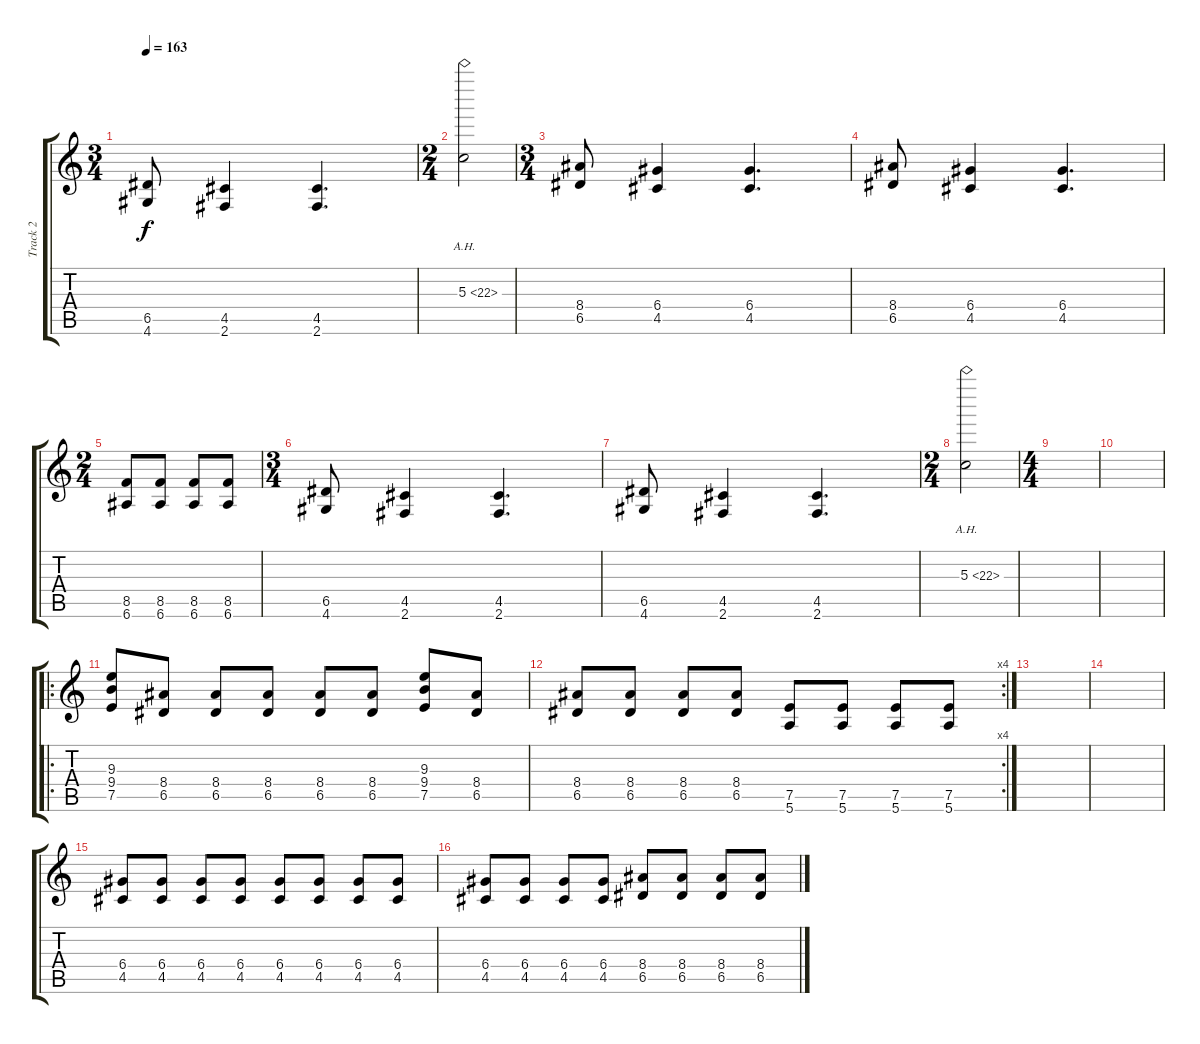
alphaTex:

\track ("Track 2" "Track 2") {instrument distortionguitar}
\staff {score tabs}
\tuning (E4 B3 G3 D3 A2 E2) {hide}
\ts (3 4)
\tempo 163
\clef g2
\ks c
(6.5 4.6).8{dy f} (4.5 2.6).4 (4.5 2.6).4{d} |
\ts (2 4)
5.3{ah 17}.2 |
\ts (3 4)
(8.4 6.5).8 (6.4 4.5).4 (6.4 4.5).4{d} |
(8.4 6.5).8 (6.4 4.5).4 (6.4 4.5).4{d} |
\ts (2 4)
(8.5 6.6).8 (8.5 6.6).8 (8.5 6.6).8 (8.5 6.6).8 |
\ts (3 4)
(6.5 4.6).8 (4.5 2.6).4 (4.5 2.6).4{d} |
(6.5 4.6).8 (4.5 2.6).4 (4.5 2.6).4{d} |
\ts (2 4)
5.3{ah 17}.2 |
\ts (4 4)
|
|
\ro
(9.3 9.4 7.5).8 (8.4 6.5).8 (8.4 6.5).8 (8.4 6.5).8 (8.4 6.5).8 (8.4 6.5).8 (9.3 9.4 7.5).8 (8.4 6.5).8 |
\rc 4
(8.4 6.5).8 (8.4 6.5).8 (8.4 6.5).8 (8.4 6.5).8 (7.5 5.6).8 (7.5 5.6).8 (7.5 5.6).8 (7.5 5.6).8 |
|
|
(6.4 4.5).8 (6.4 4.5).8 (6.4 4.5).8 (6.4 4.5).8 (6.4 4.5).8 (6.4 4.5).8 (6.4 4.5).8 (6.4 4.5).8 |
(6.4 4.5).8 (6.4 4.5).8 (6.4 4.5).8 (6.4 4.5).8 (8.4 6.5).8 (8.4 6.5).8 (8.4 6.5).8 (8.4 6.5).8
